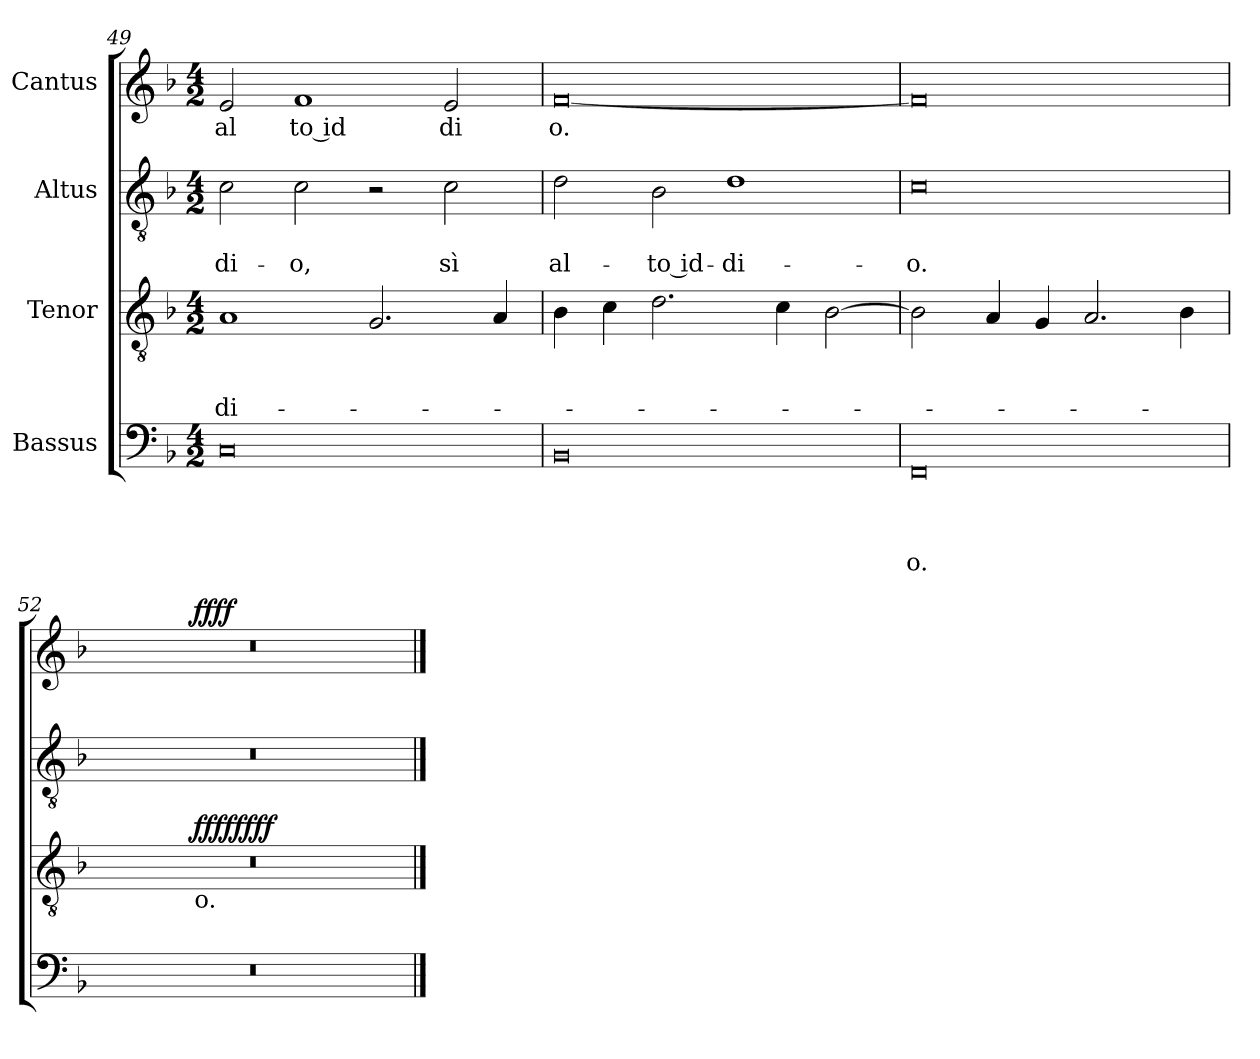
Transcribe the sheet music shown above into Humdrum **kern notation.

**kern	**text	**text	**text	**text	**kern	**text	**text	**text	**dynam	**kern	**text	**text	**kern	**text	**dynam
*part4	*part4	*part4	*part4	*part4	*part3	*part3	*part3	*part3	*part3	*part2	*part2	*part2	*part1	*part1	*part1
*staff4	*staff4	*staff4	*staff4	*staff4	*staff3	*staff3	*staff3	*staff3	*staff3	*staff2	*staff2	*staff2	*staff1	*staff1	*staff1
*I"Bassus	*	*	*	*	*I"Tenor	*	*	*	*	*I"Altus	*	*	*I"Cantus	*	*
*clefF4	*	*	*	*	*clefGv2	*	*	*	*	*clefGv2	*	*	*clefG2	*	*
*k[b-]	*	*	*	*	*k[b-]	*	*	*	*	*k[b-]	*	*	*k[b-]	*	*
*F:	*	*	*	*	*F:	*	*	*	*	*F:	*	*	*F:	*	*
*M4/2	*	*	*	*	*M4/2	*	*	*	*	*M4/2	*	*	*M4/2	*	*
=49	=49	=49	=49	=49	=49	=49	=49	=49	=49	=49	=49	=49	=49	=49	=49
!	!	!	!	!	!	!	!	!LO:LY:b	!	!	!	!LO:LY:b	!	!LO:LY:b	!
0C	.	.	.	.	1A	.	.	-di-	.	2c\	.	-di-	2e/	al	.
!	!	!	!	!	!	!	!	!	!	!	!	!LO:LY:b	!	!LO:LY:b:rj	!
.	.	.	.	.	.	.	.	.	.	2c\	.	-o,	1f	to id	.
.	.	.	.	.	2.G/	.	.	.	.	2r	.	.	.	.	.
!	!	!	!	!	!	!	!	!	!	!	!	!LO:LY:b	!	!LO:LY:b	!
.	.	.	.	.	.	.	.	.	.	2c\	.	sì	2e/	di	.
.	.	.	.	.	4A/	.	.	.	.	.	.	.	.	.	.
=50	=50	=50	=50	=50	=50	=50	=50	=50	=50	=50	=50	=50	=50	=50	=50
!	!	!	!	!	!	!	!	!	!	!	!	!LO:LY:b	!	!LO:LY:b	!
0BB-	.	.	.	.	4B-\	.	.	.	.	2d\	.	al-	[<0f	o.	.
.	.	.	.	.	4c\	.	.	.	.	.	.	.	.	.	.
!	!	!	!	!	!	!	!	!	!	!	!	!LO:LY:b:rj	!	!	!
.	.	.	.	.	2.d\	.	.	.	.	2B-\	.	-to id-	.	.	.
!	!	!	!	!	!	!	!	!	!	!	!	!LO:LY:b	!	!	!
.	.	.	.	.	.	.	.	.	.	1d	.	-di-	.	.	.
.	.	.	.	.	4c\	.	.	.	.	.	.	.	.	.	.
.	.	.	.	.	[>2B-\	.	.	.	.	.	.	.	.	.	.
=51	=51	=51	=51	=51	=51	=51	=51	=51	=51	=51	=51	=51	=51	=51	=51
!	!	!	!	!LO:LY:b	!	!	!	!	!	!	!	!LO:LY:b	!	!	!
0FF	.	.	.	-o.	2B-\]	.	.	.	.	0c	.	-o.	0f]	.	.
.	.	.	.	.	4A/	.	.	.	.	.	.	.	.	.	.
.	.	.	.	.	4G/	.	.	.	.	.	.	.	.	.	.
.	.	.	.	.	2.A/	.	.	.	.	.	.	.	.	.	.
.	.	.	.	.	4B-\	.	.	.	.	.	.	.	.	.	.
=52	=52	=52	=52	=52	=52	=52	=52	=52	=52	=52	=52	=52	=52	=52	=52
*	*	*	*	*	*^	*	*	*	*	*	*	*	*^	*	*
0r	.	.	.	.	0r	4ryy	.	.	.	.	0r	.	.	0r	4ryy	.	.
.	.	.	.	.	.	8ryy	.	.	.	.	.	.	.	.	8ryy	.	.
.	.	.	.	.	.	32ryy	.	.	.	.	.	.	.	.	32ryy	.	.
!	!	!	!	!	!	!LO:TX:b:t=o.	!	!	!	!	!	!	!	!	!	!	!
!	!	!	!	!	!	!	!	!	!	!LO:DY:b	!	!	!	!	!	!	!
!	!	!	!	!	!	!	!	!	!	!LO:DY:n=1:b	!	!	!	!	!	!	!LO:DY:b
.	.	.	.	.	.	1ryy	.	.	.	ffff ffff	.	.	.	.	1ryy	.	ffff
.	.	.	.	.	.	2ryy	.	.	.	.	.	.	.	.	2ryy	.	.
.	.	.	.	.	.	16.ryy	.	.	.	.	.	.	.	.	16.ryy	.	.
*	*	*	*	*	*v	*v	*	*	*	*	*	*	*	*v	*v	*	*
==	==	==	==	==	==	==	==	==	==	==	==	==	==	==	==
*-	*-	*-	*-	*-	*-	*-	*-	*-	*-	*-	*-	*-	*-	*-	*-
